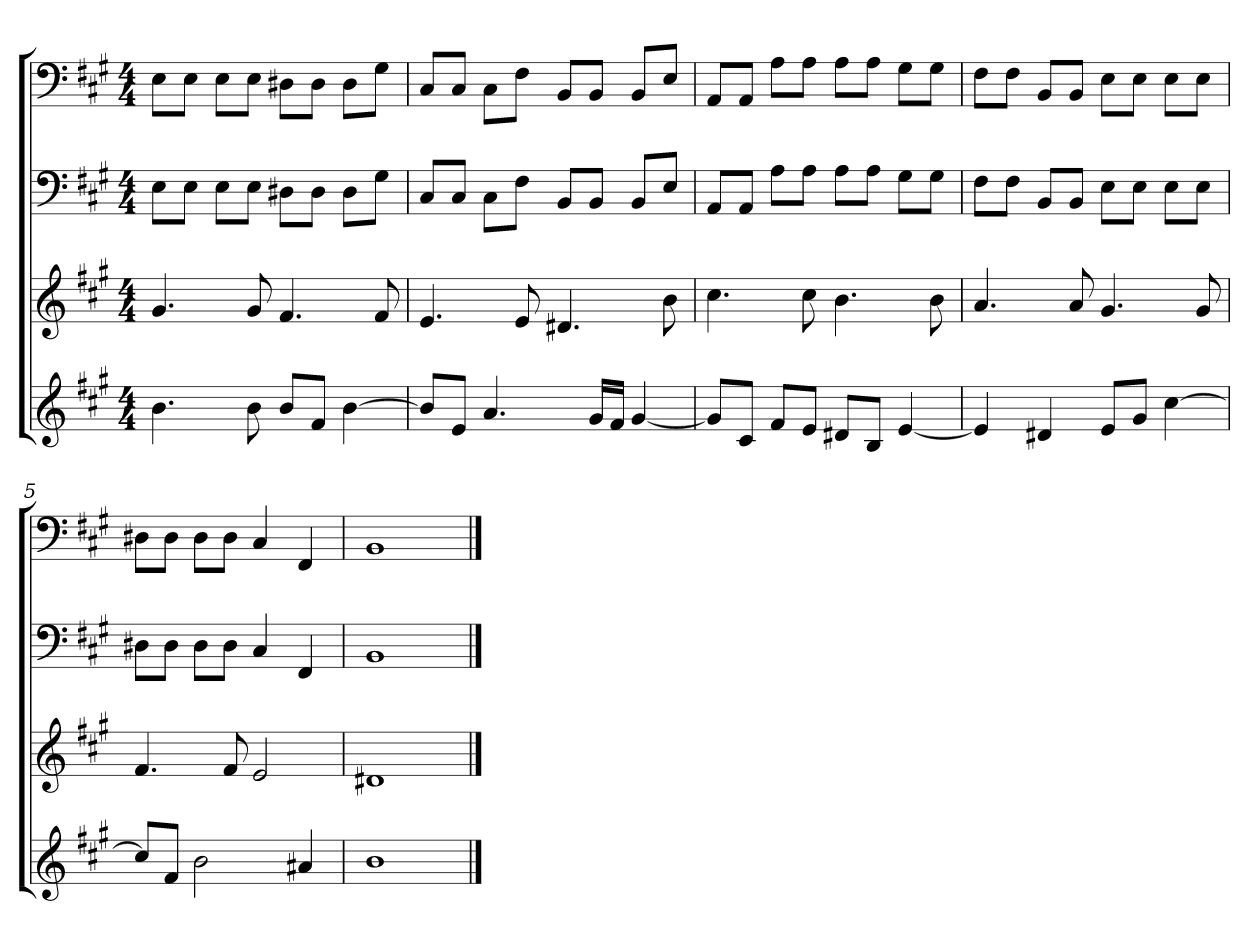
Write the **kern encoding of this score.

**kern	**kern	**kern	**kern
*part4	*part3	*part2	*part1
*staff4	*staff3	*staff2	*staff1
*k[f#c#g#]	*k[f#c#g#]	*k[f#c#g#]	*k[f#c#g#]
*A:	*A:	*A:	*A:
*M4/4	*M4/4	*M4/4	*M4/4
=1	=1	=1	=1
4.b	4.g#	8EL	8EL
.	.	8EJ	8EJ
.	.	8EL	8EL
8b	8g#	8EJ	8EJ
8bL	4.f#	8D#XL	8D#XL
8f#J	.	8D#J	8D#J
[4b	.	8D#L	8D#L
.	8f#	8G#J	8G#J
=2	=2	=2	=2
8bL]	4.e	8C#L	8C#L
8eJ	.	8C#J	8C#J
4.a	.	8C#L	8C#L
.	8e	8F#J	8F#J
.	4.d#X	8BBL	8BBL
16g#LL	.	8BBJ	8BBJ
16f#JJ	.	.	.
[4g#	.	8BBL	8BBL
.	8b	8EJ	8EJ
=3	=3	=3	=3
8g#L]	4.cc#	8AAL	8AAL
8c#J	.	8AAJ	8AAJ
8f#L	.	8AL	8AL
8eJ	8cc#	8AJ	8AJ
8d#XL	4.b	8AL	8AL
8BJ	.	8AJ	8AJ
[4e	.	8G#L	8G#L
.	8b	8G#J	8G#J
=4	=4	=4	=4
4e]	4.a	8F#L	8F#L
.	.	8F#J	8F#J
4d#X	.	8BBL	8BBL
.	8a	8BBJ	8BBJ
8eL	4.g#	8EL	8EL
8g#J	.	8EJ	8EJ
[4cc#	.	8EL	8EL
.	8g#	8EJ	8EJ
=5	=5	=5	=5
8cc#L]	4.f#	8D#XL	8D#XL
8f#J	.	8D#J	8D#J
2b	.	8D#L	8D#L
.	8f#	8D#J	8D#J
.	2e	4C#	4C#
4a#X	.	4FF#	4FF#
=6	=6	=6	=6
1b	1d#X	1BB	1BB
==	==	==	==
*-	*-	*-	*-
